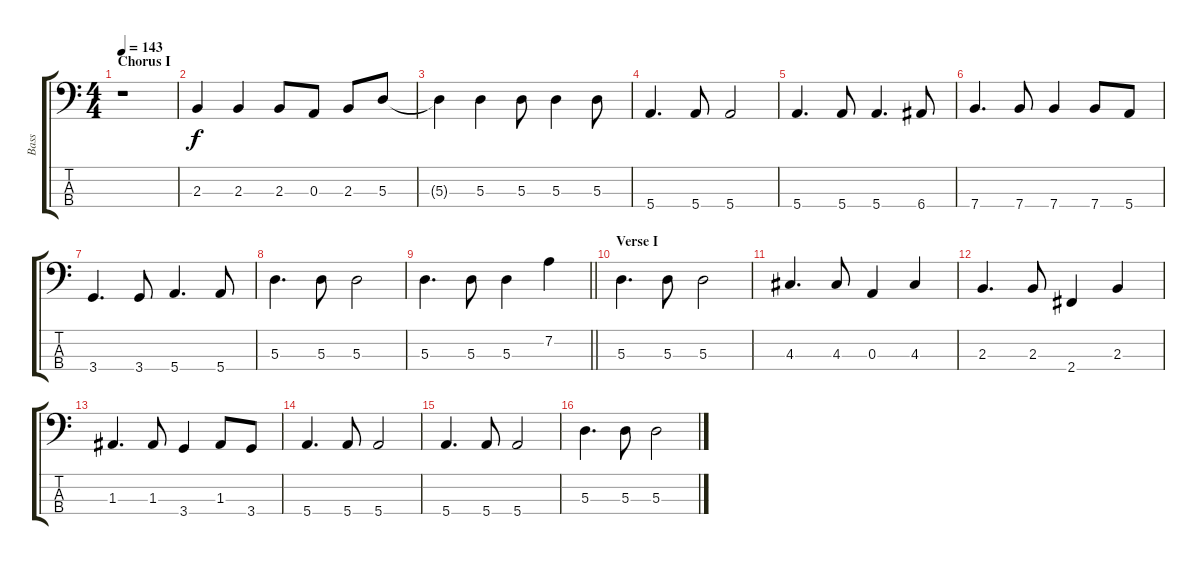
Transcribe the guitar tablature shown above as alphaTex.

\track ("Bass" "Bass") {instrument electricbassfinger}
\staff {score tabs}
\tuning (G2 D2 A1 E1) {hide}
\ts (4 4)
\section ("" "Chorus I")
\tempo 143
\clef f4
\ks c
r.1{dy f instrument electricbassfinger} |
2.3.4 2.3.4 2.3.8 0.3.8 2.3.8 5.3.8 |
5.3{t}.4 5.3.4 5.3.8 5.3.4 5.3.8 |
5.4.4{d} 5.4.8 5.4.2 |
5.4.4{d} 5.4.8 5.4.4{d} 6.4.8 |
7.4.4{d} 7.4.8 7.4.4 7.4.8 5.4.8 |
3.4.4{d} 3.4.8 5.4.4{d} 5.4.8 |
5.3.4{d} 5.3.8 5.3.2 |
\barLineRight lightlight
5.3.4{d} 5.3.8 5.3.4 7.2.4 |
\section ("" "Verse I")
5.3.4{d} 5.3.8 5.3.2 |
4.3.4{d} 4.3.8 0.3.4 4.3.4 |
2.3.4{d} 2.3.8 2.4.4 2.3.4 |
1.3.4{d} 1.3.8 3.4.4 1.3.8 3.4.8 |
5.4.4{d} 5.4.8 5.4.2 |
5.4.4{d} 5.4.8 5.4.2 |
5.3.4{d} 5.3.8 5.3.2
